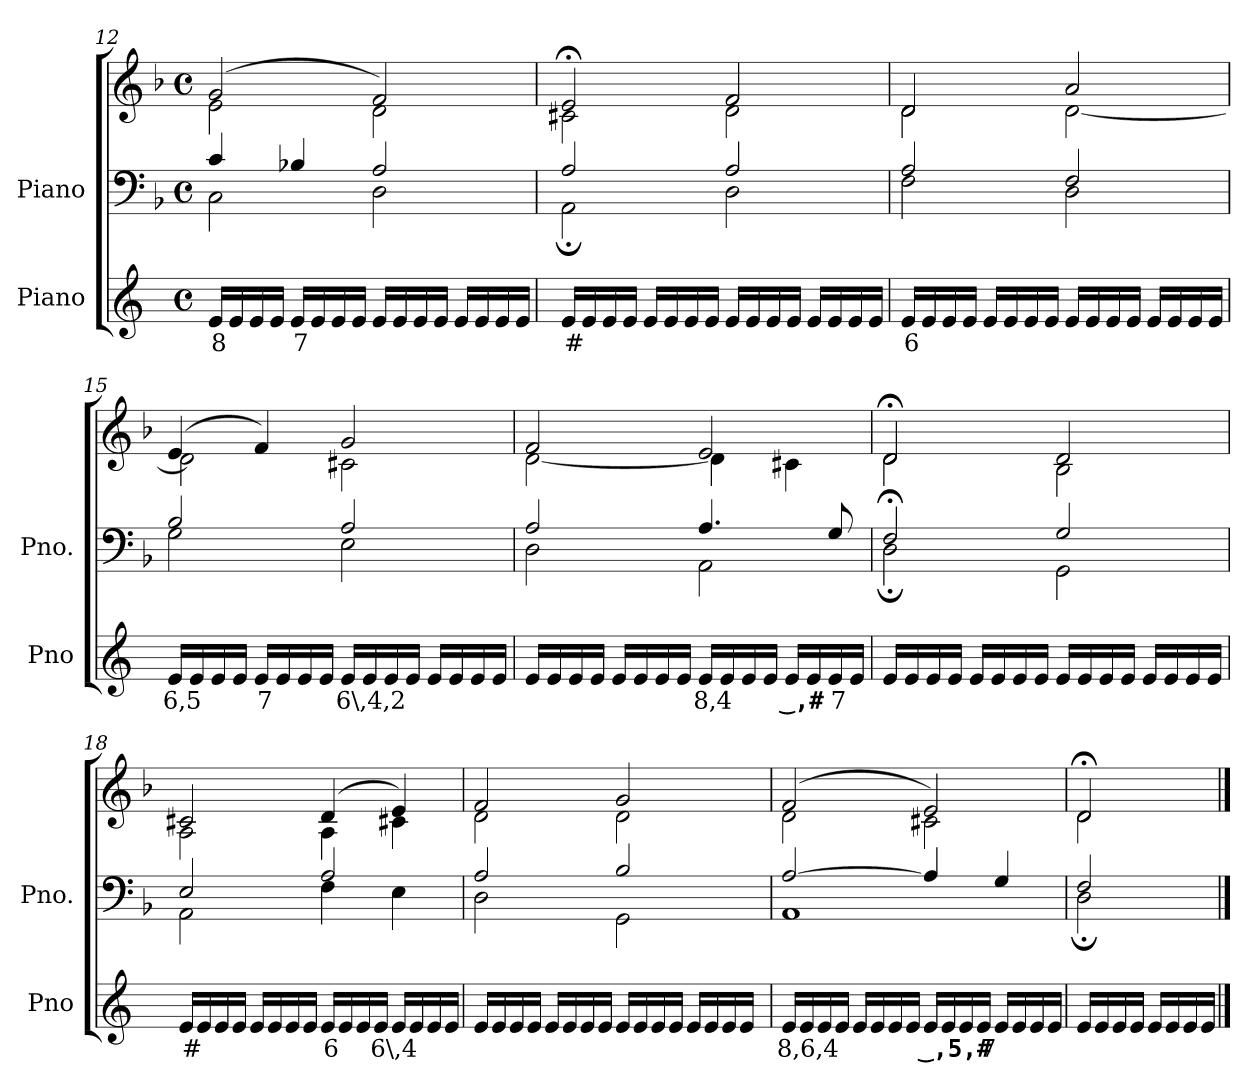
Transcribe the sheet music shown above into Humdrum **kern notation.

**kern	**text	**kern	**kern
*part2	*part2	*part1	*part1
*staff3	*staff3	*staff2	*staff1
*I"Piano	*	*I"Piano	*
*I'Pno	*	*I'Pno.	*
*clefG2	*	*clefF4	*clefG2
*k[]	*	*k[b-]	*k[b-]
*M4/4	*	*M4/4	*M4/4
*met(c)	*	*met(c)	*met(c)
=12	=12	=12	=12
!	!LO:LY:b	!	!
*	*	*^	*^
16e/LL	8	4c/	2C\	(>2g/	2e\
16e/	.	.	.	.	.
16e/	.	.	.	.	.
16e/JJ	.	.	.	.	.
!	!LO:LY:b	!	!	!	!
16e/LL	7	4B-X/	.	.	.
16e/	.	.	.	.	.
16e/	.	.	.	.	.
16e/JJ	.	.	.	.	.
16e/LL	.	2A/	2D\	2f/)	2d\
16e/	.	.	.	.	.
16e/	.	.	.	.	.
16e/JJ	.	.	.	.	.
16e/LL	.	.	.	.	.
16e/	.	.	.	.	.
16e/	.	.	.	.	.
16e/JJ	.	.	.	.	.
=13	=13	=13	=13	=13	=13
!	!LO:LY:b	!	!	!	!
16e/LL	#	2A/	2AA;\	2e;</	2c#X\
16e/	.	.	.	.	.
16e/	.	.	.	.	.
16e/JJ	.	.	.	.	.
16e/LL	.	.	.	.	.
16e/	.	.	.	.	.
16e/	.	.	.	.	.
16e/JJ	.	.	.	.	.
16e/LL	.	2A/	2D\	2f/	2d\
16e/	.	.	.	.	.
16e/	.	.	.	.	.
16e/JJ	.	.	.	.	.
16e/LL	.	.	.	.	.
16e/	.	.	.	.	.
16e/	.	.	.	.	.
16e/JJ	.	.	.	.	.
=14	=14	=14	=14	=14	=14
!	!LO:LY:b	!	!	!	!
16e/LL	6	2A/	2F\	2d/	2d\
16e/	.	.	.	.	.
16e/	.	.	.	.	.
16e/JJ	.	.	.	.	.
16e/LL	.	.	.	.	.
16e/	.	.	.	.	.
16e/	.	.	.	.	.
16e/JJ	.	.	.	.	.
16e/LL	.	2F/	2D\	2a/	[2d\
16e/	.	.	.	.	.
16e/	.	.	.	.	.
16e/JJ	.	.	.	.	.
16e/LL	.	.	.	.	.
16e/	.	.	.	.	.
16e/	.	.	.	.	.
16e/JJ	.	.	.	.	.
=15	=15	=15	=15	=15	=15
!	!LO:LY:b	!	!	!	!
16e/LL	6,5	2B-/	2G\	(>4e/	2d\]
16e/	.	.	.	.	.
16e/	.	.	.	.	.
16e/JJ	.	.	.	.	.
!	!LO:LY:b	!	!	!	!
16e/LL	7	.	.	4f/)	.
16e/	.	.	.	.	.
16e/	.	.	.	.	.
16e/JJ	.	.	.	.	.
!	!LO:LY:b	!	!	!	!
16e/LL	6\,4,2	2A/	2E\	2g/	2c#X\
16e/	.	.	.	.	.
16e/	.	.	.	.	.
16e/JJ	.	.	.	.	.
16e/LL	.	.	.	.	.
16e/	.	.	.	.	.
16e/	.	.	.	.	.
16e/JJ	.	.	.	.	.
=16	=16	=16	=16	=16	=16
16e/LL	.	2A/	2D\	2f/	[2d\
16e/	.	.	.	.	.
16e/	.	.	.	.	.
16e/JJ	.	.	.	.	.
16e/LL	.	.	.	.	.
16e/	.	.	.	.	.
16e/	.	.	.	.	.
16e/JJ	.	.	.	.	.
!	!LO:LY:b	!	!	!	!
16e/LL	8,4	4.A/	2AA\	2e/	4d\]
16e/	.	.	.	.	.
16e/	.	.	.	.	.
16e/JJ	.	.	.	.	.
!	!LO:LY:b	!	!	!	!
16e/LL	_,#	.	.	.	4c#X\
16e/	.	.	.	.	.
!	!LO:LY:b	!	!	!	!
16e/	7	8G/	.	.	.
16e/JJ	.	.	.	.	.
=17	=17	=17	=17	=17	=17
16e/LL	.	2F;</	2D;\	2d;</	2d\
16e/	.	.	.	.	.
16e/	.	.	.	.	.
16e/JJ	.	.	.	.	.
16e/LL	.	.	.	.	.
16e/	.	.	.	.	.
16e/	.	.	.	.	.
16e/JJ	.	.	.	.	.
16e/LL	.	2G/	2GG\	2d/	2B-\
16e/	.	.	.	.	.
16e/	.	.	.	.	.
16e/JJ	.	.	.	.	.
16e/LL	.	.	.	.	.
16e/	.	.	.	.	.
16e/	.	.	.	.	.
16e/JJ	.	.	.	.	.
=18	=18	=18	=18	=18	=18
!	!LO:LY:b	!	!	!	!
16e/LL	#	2E/	2AA\	2c#X/	2A\
16e/	.	.	.	.	.
16e/	.	.	.	.	.
16e/JJ	.	.	.	.	.
16e/LL	.	.	.	.	.
16e/	.	.	.	.	.
16e/	.	.	.	.	.
16e/JJ	.	.	.	.	.
!	!LO:LY:b	!	!	!	!
16e/LL	6	2A/	4F\	(>4d/	4A\
16e/	.	.	.	.	.
16e/	.	.	.	.	.
16e/JJ	.	.	.	.	.
!	!LO:LY:b	!	!	!	!
16e/LL	6\,4	.	4E\	4e/)	4c#X\
16e/	.	.	.	.	.
16e/	.	.	.	.	.
16e/JJ	.	.	.	.	.
=19	=19	=19	=19	=19	=19
16e/LL	.	2A/	2D\	2f/	2d\
16e/	.	.	.	.	.
16e/	.	.	.	.	.
16e/JJ	.	.	.	.	.
16e/LL	.	.	.	.	.
16e/	.	.	.	.	.
16e/	.	.	.	.	.
16e/JJ	.	.	.	.	.
16e/LL	.	2B-/	2GG\	2g/	2d\
16e/	.	.	.	.	.
16e/	.	.	.	.	.
16e/JJ	.	.	.	.	.
16e/LL	.	.	.	.	.
16e/	.	.	.	.	.
16e/	.	.	.	.	.
16e/JJ	.	.	.	.	.
=20	=20	=20	=20	=20	=20
!	!LO:LY:b	!	!	!	!
16e/LL	8,6,4	[2A/	1AA	(>2f/	2d\
16e/	.	.	.	.	.
16e/	.	.	.	.	.
16e/JJ	.	.	.	.	.
16e/LL	.	.	.	.	.
16e/	.	.	.	.	.
16e/	.	.	.	.	.
16e/JJ	.	.	.	.	.
!	!LO:LY:b	!	!	!	!
16e/LL	_,5,#	4A/]	.	2e/)	2c#X\
16e/	.	.	.	.	.
16e/	.	.	.	.	.
16e/JJ	.	.	.	.	.
!	!LO:LY:b	!	!	!	!
16e/LL	7	4G/	.	.	.
16e/	.	.	.	.	.
16e/	.	.	.	.	.
16e/JJ	.	.	.	.	.
=21	=21	=21	=21	=21	=21
16e/LL	.	2F/	2D;\	2d;</	2d\
16e/	.	.	.	.	.
16e/	.	.	.	.	.
16e/JJ	.	.	.	.	.
16e/LL	.	.	.	.	.
16e/	.	.	.	.	.
16e/	.	.	.	.	.
16e/JJ	.	.	.	.	.
*	*	*v	*v	*	*
*	*	*	*v	*v
==	==	==	==
*-	*-	*-	*-
